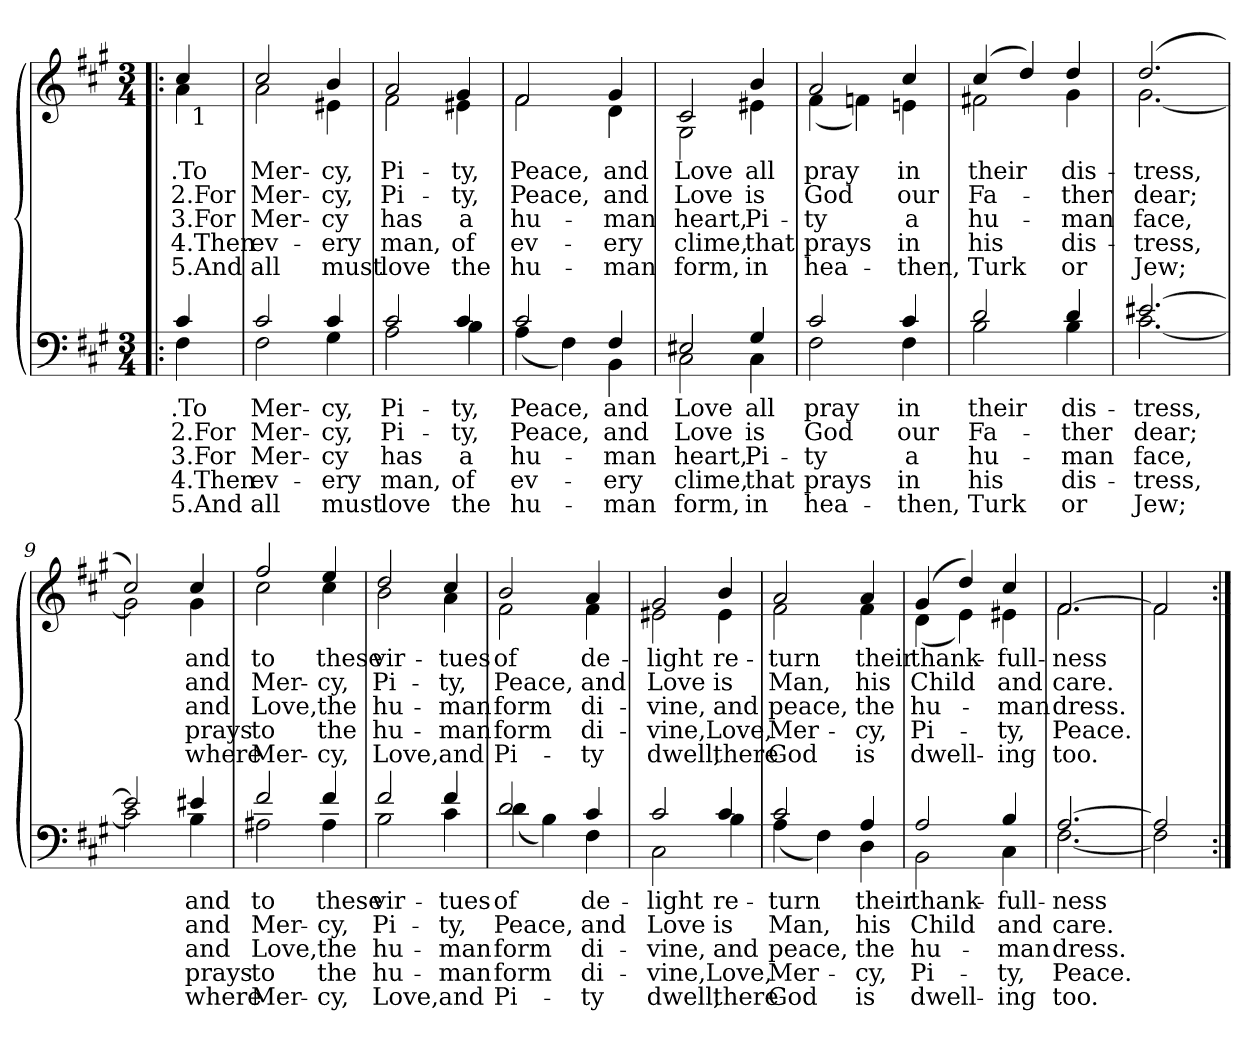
**kern	**text	**text	**text	**text	**text	**kern	**text	**text	**text	**text	**text
*part2	*part2	*part2	*part2	*part2	*part2	*part1	*part1	*part1	*part1	*part1	*part1
*staff2	*staff2	*staff2	*staff2	*staff2	*staff2	*staff1	*staff1	*staff1	*staff1	*staff1	*staff1
*clefF4	*	*	*	*	*	*clefG2	*	*	*	*	*
*k[f#c#g#]	*	*	*	*	*	*k[f#c#g#]	*	*	*	*	*
*A:	*	*	*	*	*	*A:	*	*	*	*	*
*M3/4	*	*	*	*	*	*M3/4	*	*	*	*	*
=1!|:	=1!|:	=1!|:	=1!|:	=1!|:	=1!|:	=1!|:	=1!|:	=1!|:	=1!|:	=1!|:	=1!|:
!	!LO:LY:a	!LO:LY:a	!LO:LY:a	!LO:LY:a	!LO:LY:a	!	!LO:LY:b	!LO:LY:b	!LO:LY:b	!LO:LY:b	!LO:LY:b
*^	*	*	*	*	*	*^	*	*	*	*	*
*	*	*	*	*	*	*	*	*^	*	*	*	*	*
4c#/	4F#\	.To	2.For	3.For	4.Then	5.And	4cc#/	4a\	32ryy	.To	2.For	3.For	4.Then	5.And
!	!	!	!	!	!	!	!	!	!LO:TX:b:t=1	!	!	!	!	!
.	.	.	.	.	.	.	.	.	8..ryy	.	.	.	.	.
=2	=2	=2	=2	=2	=2	=2	=2	=2	=2	=2	=2	=2	=2	=2
!	!	!LO:LY:a	!LO:LY:a	!LO:LY:a	!LO:LY:a	!LO:LY:a	!	!	!	!LO:LY:b	!LO:LY:b	!LO:LY:b	!LO:LY:b	!LO:LY:b
*	*	*	*	*	*	*	*	*v	*v	*	*	*	*	*
2c#/	2F#\	Mer-	Mer-	Mer-	ev-	all	2cc#/	2a\	Mer-	Mer-	Mer-	ev-	all
!	!	!LO:LY:a	!LO:LY:a	!LO:LY:a	!LO:LY:a	!LO:LY:a	!	!	!LO:LY:b	!LO:LY:b	!LO:LY:b	!LO:LY:b	!LO:LY:b
4c#/	4G#\	-cy,	-cy,	-cy	-ery	must	4b/	4e#X\	-cy,	-cy,	-cy	-ery	must
=3	=3	=3	=3	=3	=3	=3	=3	=3	=3	=3	=3	=3	=3
!	!	!LO:LY:a	!LO:LY:a	!LO:LY:a	!LO:LY:a	!LO:LY:a	!	!	!LO:LY:b	!LO:LY:b	!LO:LY:b	!LO:LY:b	!LO:LY:b
2c#/	2A\	Pi-	Pi-	has	man,	love	2a/	2f#\	Pi-	Pi-	has	man,	love
!	!	!LO:LY:a	!LO:LY:a	!LO:LY:a	!LO:LY:a	!LO:LY:a	!	!	!LO:LY:b	!LO:LY:b	!LO:LY:b	!LO:LY:b	!LO:LY:b
4c#/	4B\	-ty,	-ty,	a	of	the	4g#/	4e#X\	-ty,	-ty,	a	of	the
=4	=4	=4	=4	=4	=4	=4	=4	=4	=4	=4	=4	=4	=4
!	!	!LO:LY:a	!LO:LY:a	!LO:LY:a	!LO:LY:a	!LO:LY:a	!	!	!LO:LY:b	!LO:LY:b	!LO:LY:b	!LO:LY:b	!LO:LY:b
2c#/	(<4A\	Peace,	Peace,	hu-	ev-	hu-	2f#/	2f#\	Peace,	Peace,	hu-	ev-	hu-
.	4F#\)	.	.	.	.	.	.	.	.	.	.	.	.
!	!	!LO:LY:a	!LO:LY:a	!LO:LY:a	!LO:LY:a	!LO:LY:a	!	!	!LO:LY:b	!LO:LY:b	!LO:LY:b	!LO:LY:b	!LO:LY:b
4F#/	4BB\	and	and	-man	-ery	-man	4g#/	4d\	and	and	-man	-ery	-man
=5	=5	=5	=5	=5	=5	=5	=5	=5	=5	=5	=5	=5	=5
!	!	!LO:LY:a	!LO:LY:a	!LO:LY:a	!LO:LY:a	!LO:LY:a	!	!	!LO:LY:b	!LO:LY:b	!LO:LY:b	!LO:LY:b	!LO:LY:b
2E#X/	2C#\	Love	Love	heart,	clime,	form,	2c#/	2G#\	Love	Love	heart,	clime,	form,
!	!	!LO:LY:a	!LO:LY:a	!LO:LY:a	!LO:LY:a	!LO:LY:a	!	!	!LO:LY:b	!LO:LY:b	!LO:LY:b	!LO:LY:b	!LO:LY:b
4G#/	4C#\	all	is	Pi-	that	in	4b/	4e#X\	all	is	Pi-	that	in
=6	=6	=6	=6	=6	=6	=6	=6	=6	=6	=6	=6	=6	=6
!	!	!LO:LY:a	!LO:LY:a	!LO:LY:a	!LO:LY:a	!LO:LY:a	!	!	!LO:LY:b	!LO:LY:b	!LO:LY:b	!LO:LY:b	!LO:LY:b
2c#/	2F#\	pray	God	-ty	prays	hea-	2a/	(<4f#\	pray	God	-ty	prays	hea-
.	.	.	.	.	.	.	.	4fn\)	.	.	.	.	.
!	!	!LO:LY:a	!LO:LY:a	!LO:LY:a	!LO:LY:a	!LO:LY:a	!	!	!LO:LY:b	!LO:LY:b	!LO:LY:b	!LO:LY:b	!LO:LY:b
4c#/	4F#\	in	our	a	in	-then,	4cc#/	4en\	in	our	a	in	-then,
!!LO:LB:g=z	!!
=7	=7	=7	=7	=7	=7	=7	=7	=7	=7	=7	=7	=7	=7
!	!	!LO:LY:a	!LO:LY:a	!LO:LY:a	!LO:LY:a	!LO:LY:a	!	!	!LO:LY:b	!LO:LY:b	!LO:LY:b	!LO:LY:b	!LO:LY:b
2d/	2B\	their	Fa-	hu-	his	Turk	(4cc#/	2f#X\	their	Fa-	hu-	his	Turk
.	.	.	.	.	.	.	4dd/)	.	.	.	.	.	.
!	!	!LO:LY:a	!LO:LY:a	!LO:LY:a	!LO:LY:a	!LO:LY:a	!	!	!LO:LY:b	!LO:LY:b	!LO:LY:b	!LO:LY:b	!LO:LY:b
4d/	4B\	dis-	-ther	-man	dis-	or	4dd/	4g#\	dis-	-ther	-man	dis-	or
=8	=8	=8	=8	=8	=8	=8	=8	=8	=8	=8	=8	=8	=8
!	!	!LO:LY:a	!LO:LY:a	!LO:LY:a	!LO:LY:a	!LO:LY:a	!	!	!LO:LY:b	!LO:LY:b	!LO:LY:b	!LO:LY:b	!LO:LY:b
[>2.e#X/	[<2.c#\	-tress,	dear;	face,	-tress,	Jew;	(2.dd/	[<2.g#\	-tress,	dear;	face,	-tress,	Jew;
=9	=9	=9	=9	=9	=9	=9	=9	=9	=9	=9	=9	=9	=9
2e#/]	2c#\]	.	.	.	.	.	2cc#/)	2g#\]	.	.	.	.	.
!	!	!LO:LY:a	!LO:LY:a	!LO:LY:a	!LO:LY:a	!LO:LY:a	!	!	!LO:LY:b	!LO:LY:b	!LO:LY:b	!LO:LY:b	!LO:LY:b
4e#X/	4B\	and	and	and	prays	where	4cc#/	4g#\	and	and	and	prays	where
=10	=10	=10	=10	=10	=10	=10	=10	=10	=10	=10	=10	=10	=10
!	!	!LO:LY:a	!LO:LY:a	!LO:LY:a	!LO:LY:a	!LO:LY:a	!	!	!LO:LY:b	!LO:LY:b	!LO:LY:b	!LO:LY:b	!LO:LY:b
2f#/	2A#X\	to	Mer-	Love,	to	Mer-	2ff#/	2cc#\	to	Mer-	Love,	to	Mer-
!	!	!LO:LY:a	!LO:LY:a	!LO:LY:a	!LO:LY:a	!LO:LY:a	!	!	!LO:LY:b	!LO:LY:b	!LO:LY:b	!LO:LY:b	!LO:LY:b
4f#/	4A#\	these	-cy,	the	the	-cy,	4ee/	4cc#\	these	-cy,	the	the	-cy,
=11	=11	=11	=11	=11	=11	=11	=11	=11	=11	=11	=11	=11	=11
!	!	!LO:LY:a	!LO:LY:a	!LO:LY:a	!LO:LY:a	!LO:LY:a	!	!	!LO:LY:b	!LO:LY:b	!LO:LY:b	!LO:LY:b	!LO:LY:b
2f#/	2B\	vir-	Pi-	hu-	hu-	Love,	2dd/	2b\	vir-	Pi-	hu-	hu-	Love,
!	!	!LO:LY:a	!LO:LY:a	!LO:LY:a	!LO:LY:a	!LO:LY:a	!	!	!LO:LY:b	!LO:LY:b	!LO:LY:b	!LO:LY:b	!LO:LY:b
4f#/	4c#\	-tues	-ty,	-man	-man	and	4cc#/	4a\	-tues	-ty,	-man	-man	and
!!LO:LB:g=z	!!
=12	=12	=12	=12	=12	=12	=12	=12	=12	=12	=12	=12	=12	=12
!	!	!LO:LY:a	!LO:LY:a	!LO:LY:a	!LO:LY:a	!LO:LY:a	!	!	!LO:LY:b	!LO:LY:b	!LO:LY:b	!LO:LY:b	!LO:LY:b
2d/	(<4d\	of	Peace,	form	form	Pi-	2b/	2f#\	of	Peace,	form	form	Pi-
.	4B\)	.	.	.	.	.	.	.	.	.	.	.	.
!	!	!LO:LY:a	!LO:LY:a	!LO:LY:a	!LO:LY:a	!LO:LY:a	!	!	!LO:LY:b	!LO:LY:b	!LO:LY:b	!LO:LY:b	!LO:LY:b
4c#/	4F#\	de-	and	di-	di-	-ty	4a/	4f#\	de-	and	di-	di-	-ty
=13	=13	=13	=13	=13	=13	=13	=13	=13	=13	=13	=13	=13	=13
!	!	!LO:LY:a	!LO:LY:a	!LO:LY:a	!LO:LY:a	!LO:LY:a	!	!	!LO:LY:b	!LO:LY:b	!LO:LY:b	!LO:LY:b	!LO:LY:b
2c#/	2C#\	-light	Love	-vine,	-vine,	dwell,	2g#/	2e#X\	-light	Love	-vine,	-vine,	dwell,
!	!	!LO:LY:a	!LO:LY:a	!LO:LY:a	!LO:LY:a	!LO:LY:a	!	!	!LO:LY:b	!LO:LY:b	!LO:LY:b	!LO:LY:b	!LO:LY:b
4c#/	4B\	re-	is	and	Love,	there	4b/	4e#\	re-	is	and	Love,	there
=14	=14	=14	=14	=14	=14	=14	=14	=14	=14	=14	=14	=14	=14
!	!	!LO:LY:a	!LO:LY:a	!LO:LY:a	!LO:LY:a	!LO:LY:a	!	!	!LO:LY:b	!LO:LY:b	!LO:LY:b	!LO:LY:b	!LO:LY:b
2c#/	(<4A\	-turn	Man,	peace,	Mer-	God	2a/	2f#\	-turn	Man,	peace,	Mer-	God
.	4F#\)	.	.	.	.	.	.	.	.	.	.	.	.
!	!	!LO:LY:a	!LO:LY:a	!LO:LY:a	!LO:LY:a	!LO:LY:a	!	!	!LO:LY:b	!LO:LY:b	!LO:LY:b	!LO:LY:b	!LO:LY:b
4A/	4D\	their	his	the	-cy,	is	4a/	4f#\	their	his	the	-cy,	is
=15	=15	=15	=15	=15	=15	=15	=15	=15	=15	=15	=15	=15	=15
!	!	!LO:LY:a	!LO:LY:a	!LO:LY:a	!LO:LY:a	!LO:LY:a	!	!	!LO:LY:b	!LO:LY:b	!LO:LY:b	!LO:LY:b	!LO:LY:b
2A/	2BB\	thank-	Child	hu-	Pi-	dwell-	(4g#/	(<4d\	thank-	Child	hu-	Pi-	dwell-
.	.	.	.	.	.	.	4dd/)	4e\)	.	.	.	.	.
!	!	!LO:LY:a	!LO:LY:a	!LO:LY:a	!LO:LY:a	!LO:LY:a	!	!	!LO:LY:b	!LO:LY:b	!LO:LY:b	!LO:LY:b	!LO:LY:b
4B/	4C#\	-full-	and	-man	-ty,	-ing	4cc#/	4e#X\	-full-	and	-man	-ty,	-ing
=16	=16	=16	=16	=16	=16	=16	=16	=16	=16	=16	=16	=16	=16
!	!	!LO:LY:a	!LO:LY:a	!LO:LY:a	!LO:LY:a	!LO:LY:a	!	!	!LO:LY:b	!LO:LY:b	!LO:LY:b	!LO:LY:b	!LO:LY:b
[>2.A/	[<2.F#\	-ness	care.	dress.	Peace.	too.	[>2.f#/	2.f#\	-ness	care.	dress.	Peace.	too.
=17	=17	=17	=17	=17	=17	=17	=17	=17	=17	=17	=17	=17	=17
2A/]	2F#\]	.	.	.	.	.	2f#/]	2f#\	.	.	.	.	.
*v	*v	*	*	*	*	*	*	*	*	*	*	*	*
*	*	*	*	*	*	*v	*v	*	*	*	*	*
=:|!	=:|!	=:|!	=:|!	=:|!	=:|!	=:|!	=:|!	=:|!	=:|!	=:|!	=:|!
*-	*-	*-	*-	*-	*-	*-	*-	*-	*-	*-	*-
